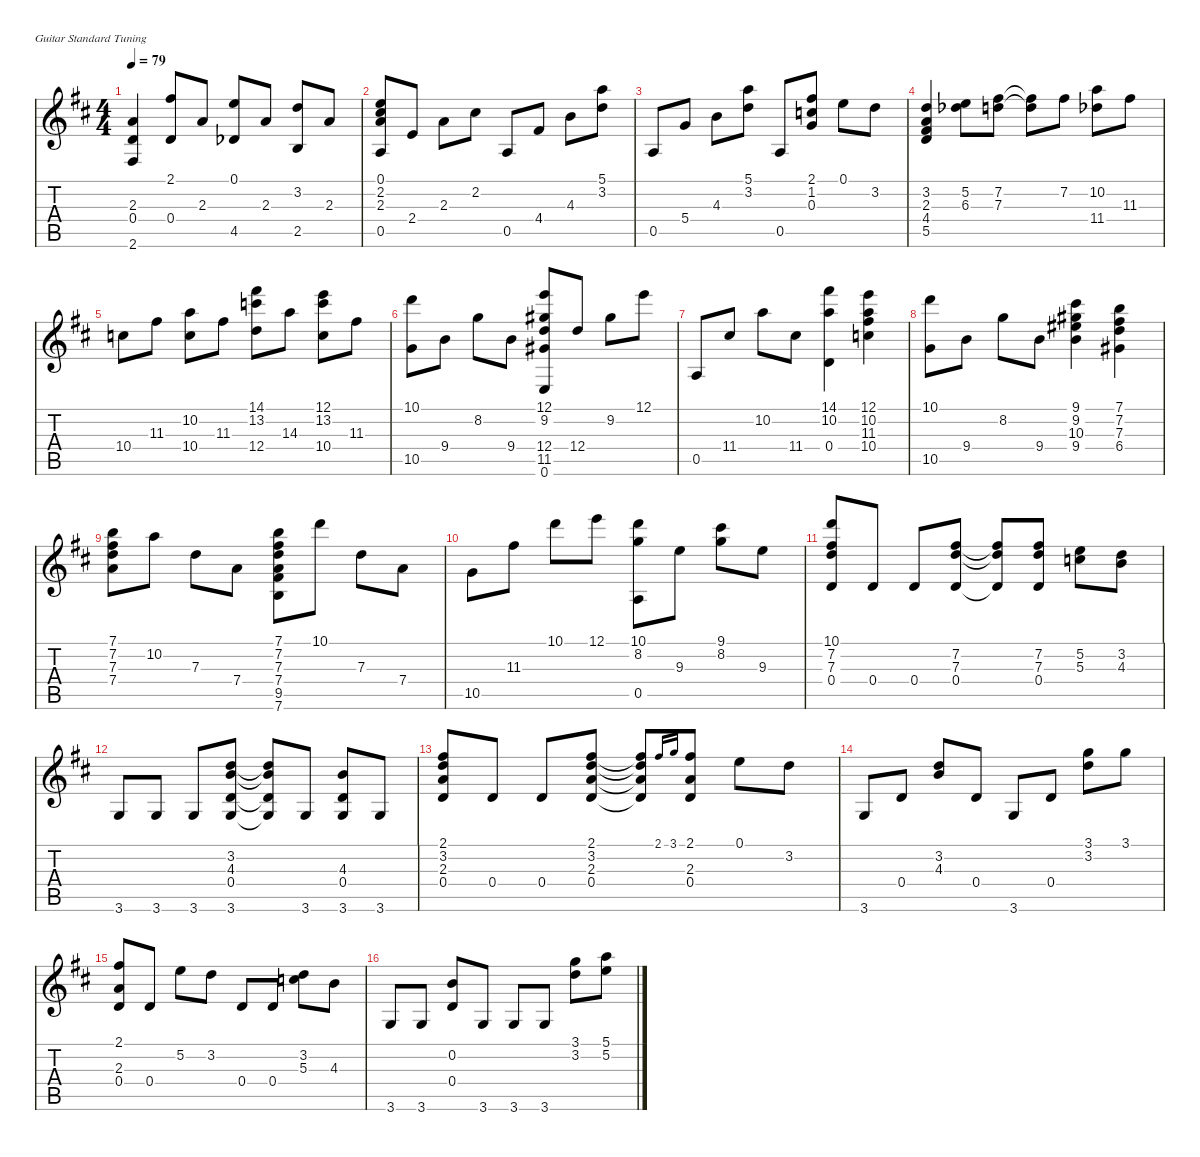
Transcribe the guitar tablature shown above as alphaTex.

\defaultSystemsLayout 4
\hideDynamics
\bracketExtendMode nobrackets
\singleTrackTrackNamePolicy hidden
\multiTrackTrackNamePolicy hidden
\firstSystemTrackNameOrientation horizontal
\otherSystemsTrackNameOrientation horizontal
\extendBarLines
\chordDiagramsInScore
\track ("Nylon Guitar" "N-Gt") {instrument acousticguitarnylon}
\staff {score tabs}
\tuning (E4 B3 G3 D3 A2 E2)
\ts (4 4)
\tempo 79
\clef g2
\ks d
(2.3{acc forcenatural} 0.4{acc forcenatural} 2.6{acc #}).4{dy mf beam Up} (2.1{acc #} 0.4{acc forcenatural}).8{beam Up} 2.3{acc forcenatural}.8{beam Up} (4.5{acc b} 0.1{acc forcenatural}).8{beam Up} 2.3{acc forcenatural}.8{beam Up} (3.2{acc forcenatural} 2.5{acc forcenatural}).8{beam Up} 2.3{acc forcenatural}.8{beam Up} |
(0.1{acc forcenatural} 2.2{acc #} 2.3{acc forcenatural} 0.5{acc forcenatural}).8{beam Up} 2.4{acc forcenatural}.8{beam Up} 2.3{acc forcenatural}.8{beam Down} 2.2{acc #}.8{beam Down} 0.5{acc forcenatural}.8{beam Up} 4.4{acc #}.8{beam Up} 4.3{acc forcenatural}.8{beam Down} (3.2{acc forcenatural} 5.1{acc forcenatural}).8{beam Down} |
0.5{acc forcenatural}.8{beam Up} 5.4{acc forcenatural}.8{beam Up} 4.3{acc forcenatural}.8{beam Down} (3.2{acc forcenatural} 5.1{acc forcenatural}).8{beam Down} 0.5{acc forcenatural}.8{beam Up} (2.1{acc #} 1.2{acc forcenatural} 0.3{acc forcenatural}).8{beam Up} 0.1{acc forcenatural}.8{beam Down} 3.2{acc forcenatural}.8{beam Down} |
(3.2{acc forcenatural} 2.3{acc forcenatural} 4.4{acc #} 5.5{acc forcenatural}).4{beam Up} (6.3{acc b} 5.2{acc forcenatural}).8{beam Down} (7.2{acc #} 7.3{acc forcenatural}).8{beam Down} (7.3{t acc forcenatural} 7.2{t acc #}).8{beam Down} 7.2{acc #}.8{beam Down} (11.4{acc b} 10.2{acc forcenatural}).8{beam Down} 11.3{acc #}.8{beam Down} |
10.4{acc forcenatural}.8{beam Down} 11.3{acc #}.8{beam Down} (10.2{acc forcenatural} 10.4{acc forcenatural}).8{beam Down} 11.3{acc #}.8{beam Down} (14.1{acc #} 13.2{acc forcenatural} 12.4{acc forcenatural}).8{beam Down} 14.3{acc forcenatural}.8{beam Down} (12.1{acc forcenatural} 13.2{acc forcenatural} 10.4{acc forcenatural}).8{beam Down} 11.3{acc #}.8{beam Down} |
(10.1{acc forcenatural} 10.5{acc forcenatural}).8{beam Down} 9.4{acc forcenatural}.8{beam Down} 8.2{acc forcenatural}.8{beam Down} 9.4{acc forcenatural}.8{beam Down} (12.1{acc forcenatural} 9.2{acc #} 12.4{acc forcenatural} 11.5{acc #} 0.6{acc forcenatural}).8{beam Up} 12.4{acc forcenatural}.8{beam Up} 9.2{acc #}.8{beam Down} 12.1{acc forcenatural}.8{beam Down} |
0.5{acc forcenatural}.8{beam Up} 11.4{acc #}.8{beam Up} 10.2{acc forcenatural}.8{beam Down} 11.4{acc #}.8{beam Down} (10.2{acc forcenatural} 14.1{acc #} 0.4{acc forcenatural}).4{beam Down} (12.1{acc forcenatural} 10.2{acc forcenatural} 11.3{acc #} 10.4{acc forcenatural}).4{beam Down} |
(10.1{acc forcenatural} 10.5{acc forcenatural}).8{beam Down} 9.4{acc forcenatural}.8{beam Down} 8.2{acc forcenatural}.8{beam Down} 9.4{acc forcenatural}.8{beam Down} (9.1{acc #} 9.2{acc #} 10.3{acc #} 9.4{acc forcenatural}).4{beam Down} (6.4{acc #} 7.1{acc forcenatural} 7.2{acc #} 7.3{acc forcenatural}).4{beam Down} |
(7.1{acc forcenatural} 7.2{acc #} 7.3{acc forcenatural} 7.4{acc forcenatural}).8{beam Down} 10.2{acc forcenatural}.8{beam Down} 7.3{acc forcenatural}.8{beam Down} 7.4{acc forcenatural}.8{beam Down} (7.1{acc forcenatural} 7.2{acc #} 7.3{acc forcenatural} 7.6{acc forcenatural} 9.5{acc #} 7.4{acc forcenatural}).8{beam Down} 10.1{acc forcenatural}.8{beam Down} 7.3{acc forcenatural}.8{beam Down} 7.4{acc forcenatural}.8{beam Down} |
10.5{acc forcenatural}.8{beam Down} 11.3{acc #}.8{beam Down} 10.1{acc forcenatural}.8{beam Down} 12.1{acc forcenatural}.8{beam Down} (10.1{acc forcenatural} 8.2{acc forcenatural} 0.5{acc forcenatural}).8{beam Down} 9.3{acc forcenatural}.8{beam Down} (8.2{acc forcenatural} 9.1{acc #}).8{beam Down} 9.3{acc forcenatural}.8{beam Down} |
(10.1{acc forcenatural} 7.2{acc #} 7.3{acc forcenatural} 0.4{acc forcenatural}).8{beam Up} 0.4{acc forcenatural}.8{beam Up} 0.4{acc forcenatural}.8{beam Up} (0.4{acc forcenatural} 7.2{acc #} 7.3{acc forcenatural}).8{beam Up} (7.3{t acc forcenatural} 7.2{t acc #} 0.4{t acc forcenatural}).8{beam Up} (7.2{acc #} 7.3{acc forcenatural} 0.4{acc forcenatural}).8{beam Up} (5.2{acc forcenatural} 5.3{acc forcenatural}).8{beam Down} (3.2{acc forcenatural} 4.3{acc forcenatural}).8{beam Down} |
3.6{acc forcenatural}.8{beam Up} 3.6{acc forcenatural}.8{beam Up} 3.6{acc forcenatural}.8{beam Up} (3.6{acc forcenatural} 0.4{acc forcenatural} 3.2{acc forcenatural} 4.3{acc forcenatural}).8{beam Up} (4.3{t acc forcenatural} 3.2{t acc forcenatural} 3.6{t acc forcenatural} 0.4{t acc forcenatural}).8{beam Up} 3.6{acc forcenatural}.8{beam Up} (3.6{acc forcenatural} 0.4{acc forcenatural} 4.3{acc forcenatural}).8{beam Up} 3.6{acc forcenatural}.8{beam Up} |
(2.1{acc #} 3.2{acc forcenatural} 2.3{acc forcenatural} 0.4{acc forcenatural}).8{beam Up} 0.4{acc forcenatural}.8{beam Up} 0.4{acc forcenatural}.8{beam Up} (0.4{acc forcenatural} 2.3{acc forcenatural} 3.2{acc forcenatural} 2.1{acc #}).8{beam Up} (2.1{t acc #} 0.4{t acc forcenatural} 2.3{t acc forcenatural} 3.2{t acc forcenatural}).8{beam Up} 2.1{acc #}.16{gr onbeat beam Up} 3.1{acc forcenatural}.16{gr onbeat beam Up} (2.1{acc #} 2.3{acc forcenatural} 0.4{acc forcenatural}).8{beam Up} 0.1{acc forcenatural}.8{beam Down} 3.2{acc forcenatural}.8{beam Down} |
3.6{acc forcenatural}.8{beam Up} 0.4{acc forcenatural}.8{beam Up} (3.2{acc forcenatural} 4.3{acc forcenatural}).8{beam Up} 0.4{acc forcenatural}.8{beam Up} 3.6{acc forcenatural}.8{beam Up} 0.4{acc forcenatural}.8{beam Up} (3.1{acc forcenatural} 3.2{acc forcenatural}).8{beam Down} 3.1{acc forcenatural}.8{beam Down} |
(2.1{acc #} 2.3{acc forcenatural} 0.4{acc forcenatural}).8{beam Up} 0.4{acc forcenatural}.8{beam Up} 5.2{acc forcenatural}.8{beam Down} 3.2{acc forcenatural}.8{beam Down} 0.4{acc forcenatural}.8{beam Up} 0.4{acc forcenatural}.8{beam Up} (3.2{acc forcenatural} 5.3{acc forcenatural}).8{beam Down} 4.3{acc forcenatural}.8{beam Down} |
3.6{acc forcenatural}.8{beam Up} 3.6{acc forcenatural}.8{beam Up} (0.4{acc forcenatural} 0.2{acc forcenatural}).8{beam Up} 3.6{acc forcenatural}.8{beam Up} 3.6{acc forcenatural}.8{beam Up} 3.6{acc forcenatural}.8{beam Up} (3.1{acc forcenatural} 3.2{acc forcenatural}).8{beam Down} (5.1{acc forcenatural} 5.2{acc forcenatural}).8{beam Down}
